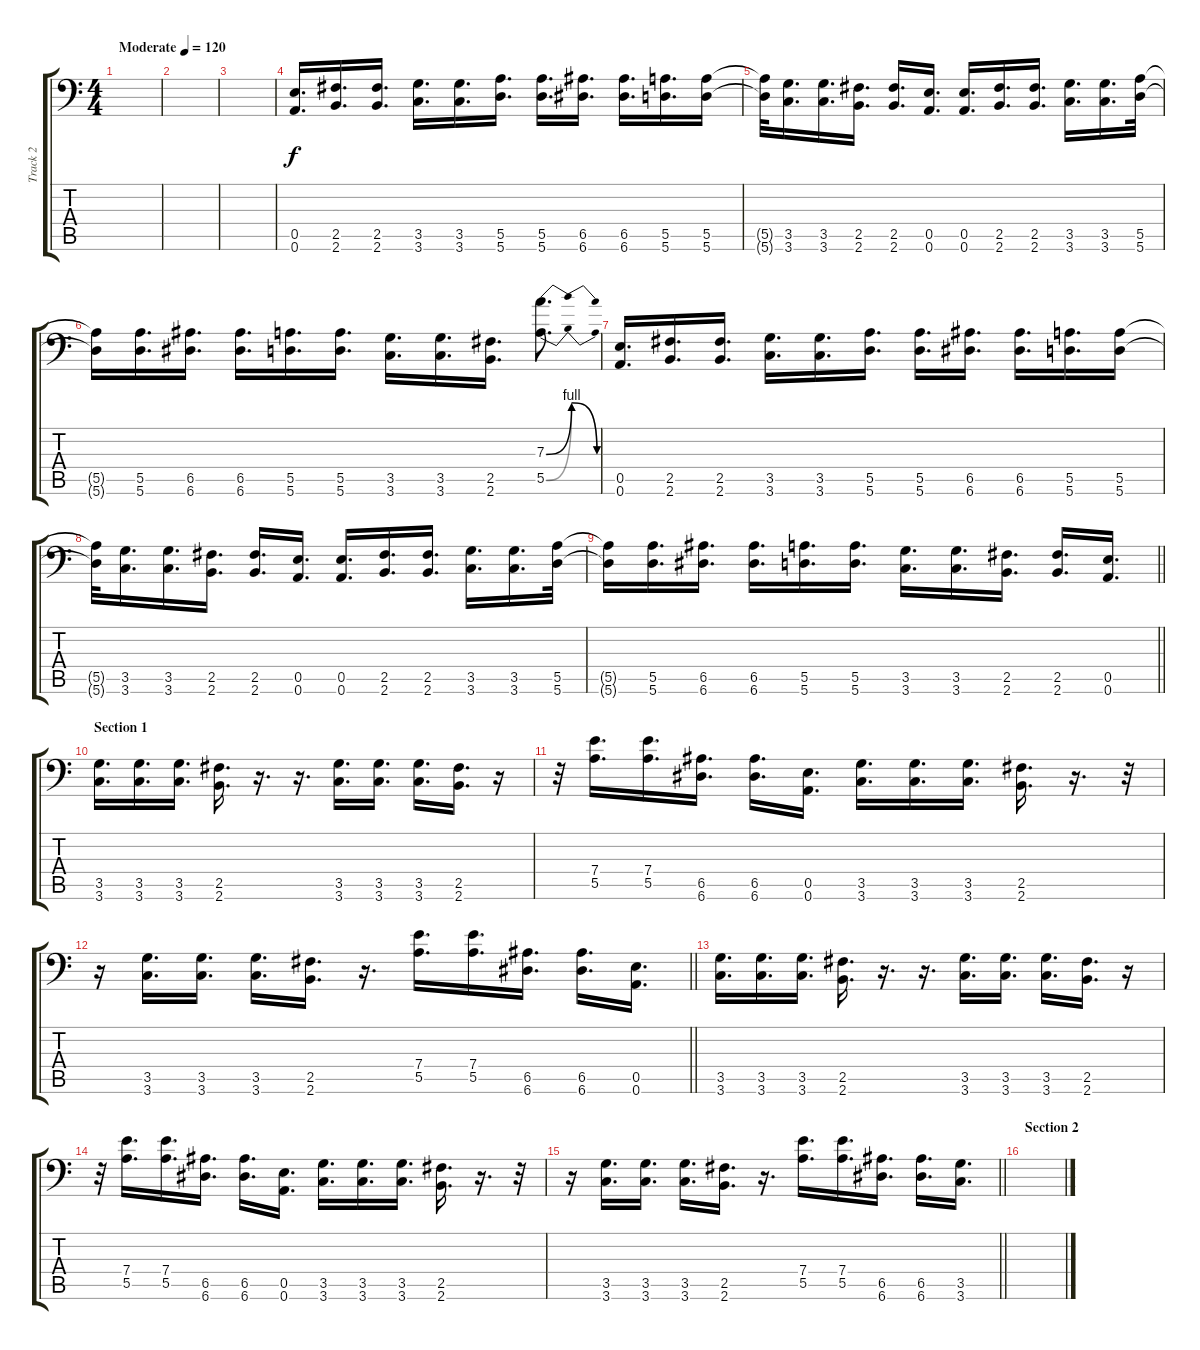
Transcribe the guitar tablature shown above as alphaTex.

\track ("Track 2" "Track 2") {instrument distortionguitar}
\staff {score tabs}
\tuning (B3 Gb3 D3 A2 E2 A1) {hide}
\ts (4 4)
\tempo (120 "Moderate")
\clef f4
\ks c
|
|
|
(0.5 0.6).16{d} (2.5 2.6).16{d} (2.5 2.6).16{d} (3.5 3.6).16{d} (3.5 3.6).16{d} (5.5 5.6).16{d} (5.5 5.6).16{d} (6.5 6.6).16{d} (6.5 6.6).16{d} (5.5 5.6).16{d} (5.5 5.6).16 |
(5.5{t} 5.6{t}).32 (3.5 3.6).16{d} (3.5 3.6).16{d} (2.5 2.6).16{d} (2.5 2.6).16{d} (0.5 0.6).16{d} (0.5 0.6).16{d} (2.5 2.6).16{d} (2.5 2.6).16{d} (3.5 3.6).16{d} (3.5 3.6).16{d} (5.5 5.6).32 |
(5.5{t} 5.6{t}).16 (5.5 5.6).16{d} (6.5 6.6).16{d} (6.5 6.6).16{d} (5.5 5.6).16{d} (5.5 5.6).16{d} (3.5 3.6).16{d} (3.5 3.6).16{d} (2.5 2.6).16{d} (7.3{be (bendrelease 0 0 15 4 45 4 60 0)} 5.5{be (bendrelease 0 0 19 4 40 4 60 0)}).8{d} |
(0.5 0.6).16{d} (2.5 2.6).16{d} (2.5 2.6).16{d} (3.5 3.6).16{d} (3.5 3.6).16{d} (5.5 5.6).16{d} (5.5 5.6).16{d} (6.5 6.6).16{d} (6.5 6.6).16{d} (5.5 5.6).16{d} (5.5 5.6).16 |
(5.5{t} 5.6{t}).32 (3.5 3.6).16{d} (3.5 3.6).16{d} (2.5 2.6).16{d} (2.5 2.6).16{d} (0.5 0.6).16{d} (0.5 0.6).16{d} (2.5 2.6).16{d} (2.5 2.6).16{d} (3.5 3.6).16{d} (3.5 3.6).16{d} (5.5 5.6).32 |
\barLineRight lightlight
(5.5{t} 5.6{t}).16 (5.5 5.6).16{d} (6.5 6.6).16{d} (6.5 6.6).16{d} (5.5 5.6).16{d} (5.5 5.6).16{d} (3.5 3.6).16{d} (3.5 3.6).16{d} (2.5 2.6).16{d} (2.5 2.6).16{d} (0.5 0.6).16{d} |
\section ("" "Section 1")
(3.5 3.6).16{d} (3.5 3.6).16{d} (3.5 3.6).16{d} (2.5 2.6).16{d} r.16{d} r.16{d} (3.5 3.6).16{d} (3.5 3.6).16{d} (3.5 3.6).16{d} (2.5 2.6).16{d} r.16 |
r.32 (7.4 5.5).16{d} (7.4 5.5).16{d} (6.5 6.6).16{d} (6.5 6.6).16{d} (0.5 0.6).16{d} (3.5 3.6).16{d} (3.5 3.6).16{d} (3.5 3.6).16{d} (2.5 2.6).16{d} r.16{d} r.32 |
\barLineRight lightlight
r.16 (3.5 3.6).16{d} (3.5 3.6).16{d} (3.5 3.6).16{d} (2.5 2.6).16{d} r.16{d} (7.4 5.5).16{d} (7.4 5.5).16{d} (6.5 6.6).16{d} (6.5 6.6).16{d} (0.5 0.6).16{d} |
(3.5 3.6).16{d} (3.5 3.6).16{d} (3.5 3.6).16{d} (2.5 2.6).16{d} r.16{d} r.16{d} (3.5 3.6).16{d} (3.5 3.6).16{d} (3.5 3.6).16{d} (2.5 2.6).16{d} r.16 |
r.32 (7.4 5.5).16{d} (7.4 5.5).16{d} (6.5 6.6).16{d} (6.5 6.6).16{d} (0.5 0.6).16{d} (3.5 3.6).16{d} (3.5 3.6).16{d} (3.5 3.6).16{d} (2.5 2.6).16{d} r.16{d} r.32 |
\barLineRight lightlight
r.16 (3.5 3.6).16{d} (3.5 3.6).16{d} (3.5 3.6).16{d} (2.5 2.6).16{d} r.16{d} (7.4 5.5).16{d} (7.4 5.5).16{d} (6.5 6.6).16{d} (6.5 6.6).16{d} (3.5 3.6).16{d} |
\section ("" "Section 2")
